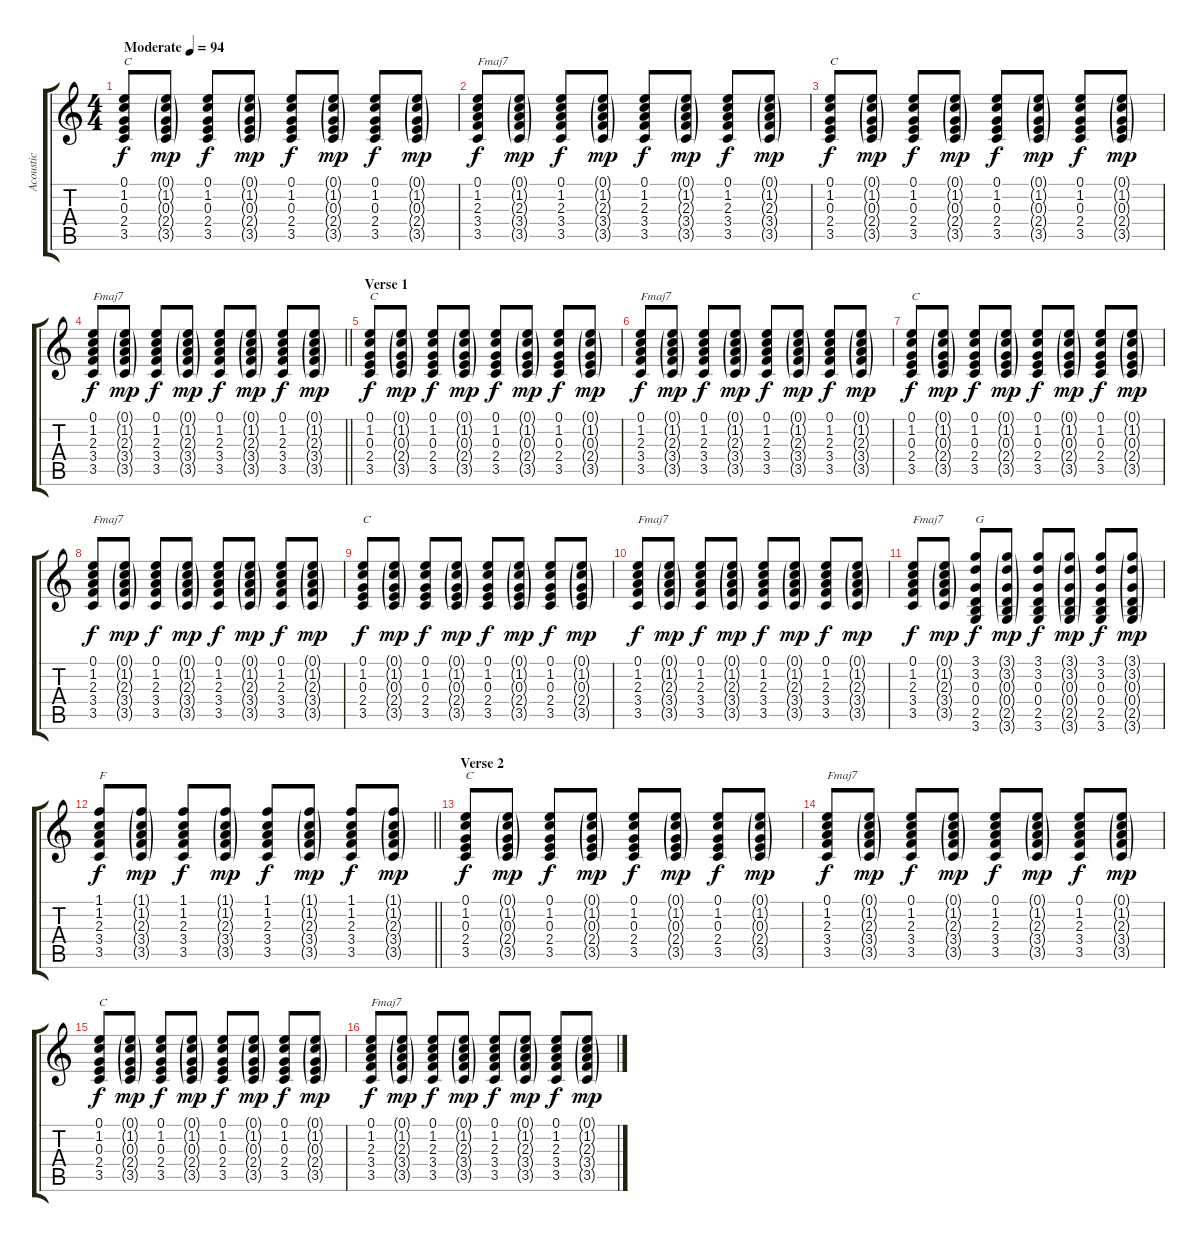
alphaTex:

\track ("Acoustic" "Acoustic") {instrument acousticguitarsteel}
\staff {score tabs}
\tuning (E4 B3 G3 D3 A2 E2) {hide}
\ts (4 4)
\tempo (94 "Moderate")
\clef g2
\ks c
(0.1 1.2 0.3 2.4 3.5).8{txt "C" dy f instrument acousticguitarsteel} (0.1{g} 1.2{g} 0.3{g} 2.4{g} 3.5{g}).8{dy mp} (0.1 1.2 0.3 2.4 3.5).8{dy f} (0.1{g} 1.2{g} 0.3{g} 2.4{g} 3.5{g}).8{dy mp} (0.1 1.2 0.3 2.4 3.5).8{dy f} (0.1{g} 1.2{g} 0.3{g} 2.4{g} 3.5{g}).8{dy mp} (0.1 1.2 0.3 2.4 3.5).8{dy f} (0.1{g} 1.2{g} 0.3{g} 2.4{g} 3.5{g}).8{dy mp} |
(0.1 1.2 2.3 3.4 3.5).8{txt "Fmaj7" dy f} (0.1{g} 1.2{g} 2.3{g} 3.4{g} 3.5{g}).8{dy mp} (0.1 1.2 2.3 3.4 3.5).8{dy f} (0.1{g} 1.2{g} 2.3{g} 3.4{g} 3.5{g}).8{dy mp} (0.1 1.2 2.3 3.4 3.5).8{dy f} (0.1{g} 1.2{g} 2.3{g} 3.4{g} 3.5{g}).8{dy mp} (0.1 1.2 2.3 3.4 3.5).8{dy f} (0.1{g} 1.2{g} 2.3{g} 3.4{g} 3.5{g}).8{dy mp} |
(0.1 1.2 0.3 2.4 3.5).8{txt "C" dy f} (0.1{g} 1.2{g} 0.3{g} 2.4{g} 3.5{g}).8{dy mp} (0.1 1.2 0.3 2.4 3.5).8{dy f} (0.1{g} 1.2{g} 0.3{g} 2.4{g} 3.5{g}).8{dy mp} (0.1 1.2 0.3 2.4 3.5).8{dy f} (0.1{g} 1.2{g} 0.3{g} 2.4{g} 3.5{g}).8{dy mp} (0.1 1.2 0.3 2.4 3.5).8{dy f} (0.1{g} 1.2{g} 0.3{g} 2.4{g} 3.5{g}).8{dy mp} |
\barLineRight lightlight
(0.1 1.2 2.3 3.4 3.5).8{txt "Fmaj7" dy f} (0.1{g} 1.2{g} 2.3{g} 3.4{g} 3.5{g}).8{dy mp} (0.1 1.2 2.3 3.4 3.5).8{dy f} (0.1{g} 1.2{g} 2.3{g} 3.4{g} 3.5{g}).8{dy mp} (0.1 1.2 2.3 3.4 3.5).8{dy f} (0.1{g} 1.2{g} 2.3{g} 3.4{g} 3.5{g}).8{dy mp} (0.1 1.2 2.3 3.4 3.5).8{dy f} (0.1{g} 1.2{g} 2.3{g} 3.4{g} 3.5{g}).8{dy mp} |
\section ("" "Verse 1")
(0.1 1.2 0.3 2.4 3.5).8{txt "C" dy f} (0.1{g} 1.2{g} 0.3{g} 2.4{g} 3.5{g}).8{dy mp} (0.1 1.2 0.3 2.4 3.5).8{dy f} (0.1{g} 1.2{g} 0.3{g} 2.4{g} 3.5{g}).8{dy mp} (0.1 1.2 0.3 2.4 3.5).8{dy f} (0.1{g} 1.2{g} 0.3{g} 2.4{g} 3.5{g}).8{dy mp} (0.1 1.2 0.3 2.4 3.5).8{dy f} (0.1{g} 1.2{g} 0.3{g} 2.4{g} 3.5{g}).8{dy mp} |
(0.1 1.2 2.3 3.4 3.5).8{txt "Fmaj7" dy f} (0.1{g} 1.2{g} 2.3{g} 3.4{g} 3.5{g}).8{dy mp} (0.1 1.2 2.3 3.4 3.5).8{dy f} (0.1{g} 1.2{g} 2.3{g} 3.4{g} 3.5{g}).8{dy mp} (0.1 1.2 2.3 3.4 3.5).8{dy f} (0.1{g} 1.2{g} 2.3{g} 3.4{g} 3.5{g}).8{dy mp} (0.1 1.2 2.3 3.4 3.5).8{dy f} (0.1{g} 1.2{g} 2.3{g} 3.4{g} 3.5{g}).8{dy mp} |
(0.1 1.2 0.3 2.4 3.5).8{txt "C" dy f} (0.1{g} 1.2{g} 0.3{g} 2.4{g} 3.5{g}).8{dy mp} (0.1 1.2 0.3 2.4 3.5).8{dy f} (0.1{g} 1.2{g} 0.3{g} 2.4{g} 3.5{g}).8{dy mp} (0.1 1.2 0.3 2.4 3.5).8{dy f} (0.1{g} 1.2{g} 0.3{g} 2.4{g} 3.5{g}).8{dy mp} (0.1 1.2 0.3 2.4 3.5).8{dy f} (0.1{g} 1.2{g} 0.3{g} 2.4{g} 3.5{g}).8{dy mp} |
(0.1 1.2 2.3 3.4 3.5).8{txt "Fmaj7" dy f} (0.1{g} 1.2{g} 2.3{g} 3.4{g} 3.5{g}).8{dy mp} (0.1 1.2 2.3 3.4 3.5).8{dy f} (0.1{g} 1.2{g} 2.3{g} 3.4{g} 3.5{g}).8{dy mp} (0.1 1.2 2.3 3.4 3.5).8{dy f} (0.1{g} 1.2{g} 2.3{g} 3.4{g} 3.5{g}).8{dy mp} (0.1 1.2 2.3 3.4 3.5).8{dy f} (0.1{g} 1.2{g} 2.3{g} 3.4{g} 3.5{g}).8{dy mp} |
(0.1 1.2 0.3 2.4 3.5).8{txt "C" dy f} (0.1{g} 1.2{g} 0.3{g} 2.4{g} 3.5{g}).8{dy mp} (0.1 1.2 0.3 2.4 3.5).8{dy f} (0.1{g} 1.2{g} 0.3{g} 2.4{g} 3.5{g}).8{dy mp} (0.1 1.2 0.3 2.4 3.5).8{dy f} (0.1{g} 1.2{g} 0.3{g} 2.4{g} 3.5{g}).8{dy mp} (0.1 1.2 0.3 2.4 3.5).8{dy f} (0.1{g} 1.2{g} 0.3{g} 2.4{g} 3.5{g}).8{dy mp} |
(0.1 1.2 2.3 3.4 3.5).8{txt "Fmaj7" dy f} (0.1{g} 1.2{g} 2.3{g} 3.4{g} 3.5{g}).8{dy mp} (0.1 1.2 2.3 3.4 3.5).8{dy f} (0.1{g} 1.2{g} 2.3{g} 3.4{g} 3.5{g}).8{dy mp} (0.1 1.2 2.3 3.4 3.5).8{dy f} (0.1{g} 1.2{g} 2.3{g} 3.4{g} 3.5{g}).8{dy mp} (0.1 1.2 2.3 3.4 3.5).8{dy f} (0.1{g} 1.2{g} 2.3{g} 3.4{g} 3.5{g}).8{dy mp} |
(0.1 1.2 2.3 3.4 3.5).8{txt "Fmaj7" dy f} (0.1{g} 1.2{g} 2.3{g} 3.4{g} 3.5{g}).8{dy mp} (3.1 3.2 0.3 0.4 2.5 3.6).8{txt "G" dy f} (3.1{g} 3.2{g} 0.3{g} 0.4{g} 2.5{g} 3.6{g}).8{dy mp} (3.1 3.2 0.3 0.4 2.5 3.6).8{dy f} (3.1{g} 3.2{g} 0.3{g} 0.4{g} 2.5{g} 3.6{g}).8{dy mp} (3.1 3.2 0.3 0.4 2.5 3.6).8{dy f} (3.1{g} 3.2{g} 0.3{g} 0.4{g} 2.5{g} 3.6{g}).8{dy mp} |
\barLineRight lightlight
(1.1 1.2 2.3 3.4 3.5).8{txt "F" dy f} (1.1{g} 1.2{g} 2.3{g} 3.4{g} 3.5{g}).8{dy mp} (1.1 1.2 2.3 3.4 3.5).8{dy f} (1.1{g} 1.2{g} 2.3{g} 3.4{g} 3.5{g}).8{dy mp} (1.1 1.2 2.3 3.4 3.5).8{dy f} (1.1{g} 1.2{g} 2.3{g} 3.4{g} 3.5{g}).8{dy mp} (1.1 1.2 2.3 3.4 3.5).8{dy f} (1.1{g} 1.2{g} 2.3{g} 3.4{g} 3.5{g}).8{dy mp} |
\section ("" "Verse 2")
(0.1 1.2 0.3 2.4 3.5).8{txt "C" dy f} (0.1{g} 1.2{g} 0.3{g} 2.4{g} 3.5{g}).8{dy mp} (0.1 1.2 0.3 2.4 3.5).8{dy f} (0.1{g} 1.2{g} 0.3{g} 2.4{g} 3.5{g}).8{dy mp} (0.1 1.2 0.3 2.4 3.5).8{dy f} (0.1{g} 1.2{g} 0.3{g} 2.4{g} 3.5{g}).8{dy mp} (0.1 1.2 0.3 2.4 3.5).8{dy f} (0.1{g} 1.2{g} 0.3{g} 2.4{g} 3.5{g}).8{dy mp} |
(0.1 1.2 2.3 3.4 3.5).8{txt "Fmaj7" dy f} (0.1{g} 1.2{g} 2.3{g} 3.4{g} 3.5{g}).8{dy mp} (0.1 1.2 2.3 3.4 3.5).8{dy f} (0.1{g} 1.2{g} 2.3{g} 3.4{g} 3.5{g}).8{dy mp} (0.1 1.2 2.3 3.4 3.5).8{dy f} (0.1{g} 1.2{g} 2.3{g} 3.4{g} 3.5{g}).8{dy mp} (0.1 1.2 2.3 3.4 3.5).8{dy f} (0.1{g} 1.2{g} 2.3{g} 3.4{g} 3.5{g}).8{dy mp} |
(0.1 1.2 0.3 2.4 3.5).8{txt "C" dy f} (0.1{g} 1.2{g} 0.3{g} 2.4{g} 3.5{g}).8{dy mp} (0.1 1.2 0.3 2.4 3.5).8{dy f} (0.1{g} 1.2{g} 0.3{g} 2.4{g} 3.5{g}).8{dy mp} (0.1 1.2 0.3 2.4 3.5).8{dy f} (0.1{g} 1.2{g} 0.3{g} 2.4{g} 3.5{g}).8{dy mp} (0.1 1.2 0.3 2.4 3.5).8{dy f} (0.1{g} 1.2{g} 0.3{g} 2.4{g} 3.5{g}).8{dy mp} |
(0.1 1.2 2.3 3.4 3.5).8{txt "Fmaj7" dy f} (0.1{g} 1.2{g} 2.3{g} 3.4{g} 3.5{g}).8{dy mp} (0.1 1.2 2.3 3.4 3.5).8{dy f} (0.1{g} 1.2{g} 2.3{g} 3.4{g} 3.5{g}).8{dy mp} (0.1 1.2 2.3 3.4 3.5).8{dy f} (0.1{g} 1.2{g} 2.3{g} 3.4{g} 3.5{g}).8{dy mp} (0.1 1.2 2.3 3.4 3.5).8{dy f} (0.1{g} 1.2{g} 2.3{g} 3.4{g} 3.5{g}).8{dy mp}
